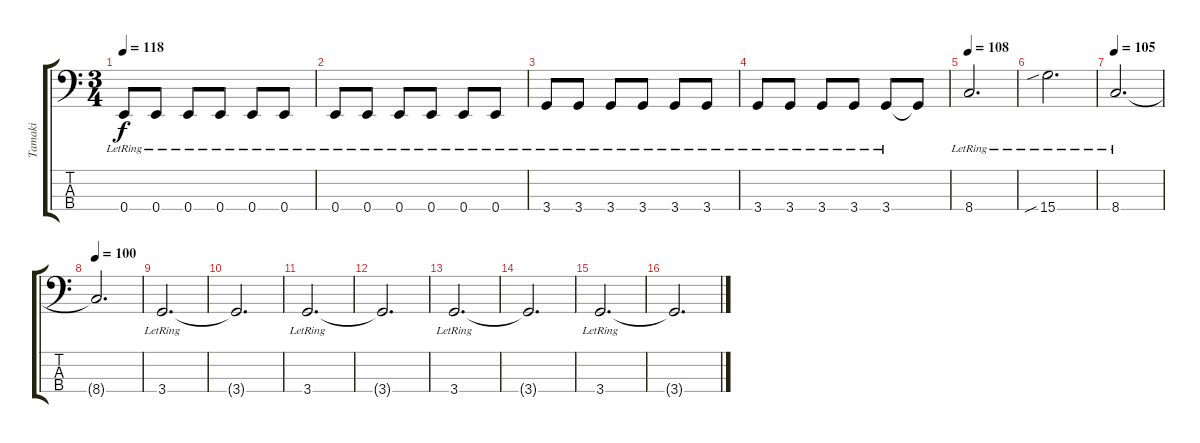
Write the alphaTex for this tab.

\track ("Tamaki" "Tamaki") {instrument electricbassfinger}
\staff {score tabs}
\tuning (G2 D2 A1 E1) {hide}
\ts (3 4)
\tempo 118
\clef f4
\ks c
0.4{lr}.8{dy f} 0.4{lr}.8 0.4{lr}.8 0.4{lr}.8 0.4{lr}.8 0.4{lr}.8 |
0.4{lr}.8 0.4{lr}.8 0.4{lr}.8 0.4{lr}.8 0.4{lr}.8 0.4{lr}.8 |
3.4{lr}.8 3.4{lr}.8 3.4{lr}.8 3.4{lr}.8 3.4{lr}.8 3.4{lr}.8 |
3.4{lr}.8 3.4{lr}.8 3.4{lr}.8 3.4{lr}.8 3.4{lr}.8 3.4{t}.8 |
\tempo 108
8.4{lr}.2{d} |
15.4{sib lr}.2{d} |
\tempo 105
8.4{lr}.2{d} |
\tempo 100
8.4{t}.2{d} |
3.4{lr}.2{d} |
3.4{t}.2{d} |
3.4{lr}.2{d} |
3.4{t}.2{d} |
3.4{lr}.2{d} |
3.4{t}.2{d} |
3.4{lr}.2{d} |
3.4{t}.2{d}
